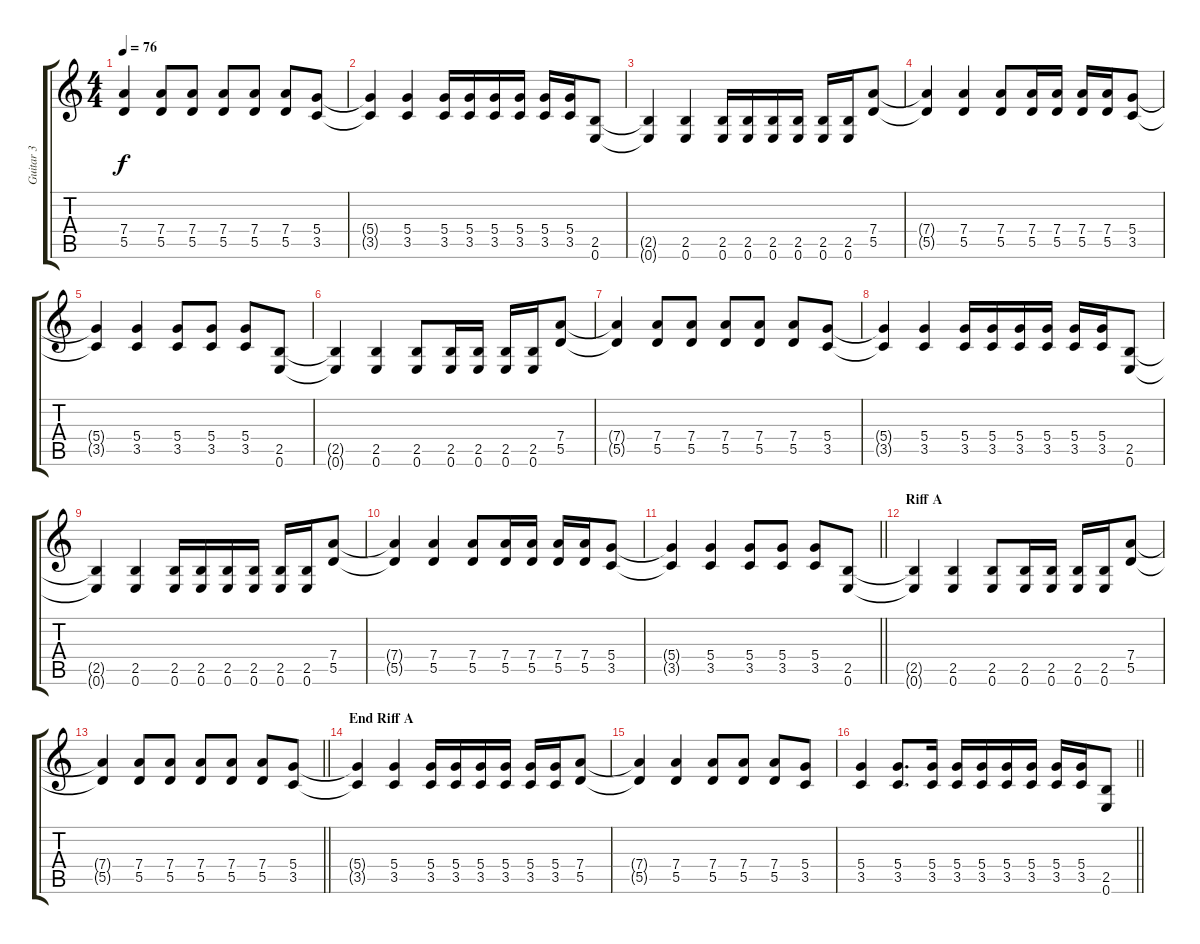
\track ("Guitar 3" "Guitar 3") {instrument distortionguitar}
\staff {score tabs}
\tuning (E4 B3 G3 D3 A2 E2) {hide}
\ts (4 4)
\tempo 76
\clef g2
\ks c
(7.4{t} 5.5{t}).4{dy f} (7.4 5.5).8 (7.4 5.5).8 (7.4 5.5).8 (7.4 5.5).8 (7.4 5.5).8 (5.4 3.5).8 |
(5.4{t} 3.5{t}).4 (5.4 3.5).4 (5.4 3.5).16 (5.4 3.5).16 (5.4 3.5).16 (5.4 3.5).16 (5.4 3.5).16 (5.4 3.5).16 (2.5 0.6).8 |
(2.5{t} 0.6{t}).4 (2.5 0.6).4 (2.5 0.6).16 (2.5 0.6).16 (2.5 0.6).16 (2.5 0.6).16 (2.5 0.6).16 (2.5 0.6).16 (7.4 5.5).8 |
(7.4{t} 5.5{t}).4 (7.4 5.5).4 (7.4 5.5).8 (7.4 5.5).16 (7.4 5.5).16 (7.4 5.5).16 (7.4 5.5).16 (5.4 3.5).8 |
(5.4{t} 3.5{t}).4 (5.4 3.5).4 (5.4 3.5).8 (5.4 3.5).8 (5.4 3.5).8 (2.5 0.6).8 |
(2.5{t} 0.6{t}).4 (2.5 0.6).4 (2.5 0.6).8 (2.5 0.6).16 (2.5 0.6).16 (2.5 0.6).16 (2.5 0.6).16 (7.4 5.5).8 |
(7.4{t} 5.5{t}).4 (7.4 5.5).8 (7.4 5.5).8 (7.4 5.5).8 (7.4 5.5).8 (7.4 5.5).8 (5.4 3.5).8 |
(5.4{t} 3.5{t}).4 (5.4 3.5).4 (5.4 3.5).16 (5.4 3.5).16 (5.4 3.5).16 (5.4 3.5).16 (5.4 3.5).16 (5.4 3.5).16 (2.5 0.6).8 |
(2.5{t} 0.6{t}).4 (2.5 0.6).4 (2.5 0.6).16 (2.5 0.6).16 (2.5 0.6).16 (2.5 0.6).16 (2.5 0.6).16 (2.5 0.6).16 (7.4 5.5).8 |
(7.4{t} 5.5{t}).4 (7.4 5.5).4 (7.4 5.5).8 (7.4 5.5).16 (7.4 5.5).16 (7.4 5.5).16 (7.4 5.5).16 (5.4 3.5).8 |
\barLineRight lightlight
(5.4{t} 3.5{t}).4 (5.4 3.5).4 (5.4 3.5).8 (5.4 3.5).8 (5.4 3.5).8 (2.5 0.6).8 |
\section ("" "Riff A")
(2.5{t} 0.6{t}).4 (2.5 0.6).4 (2.5 0.6).8 (2.5 0.6).16 (2.5 0.6).16 (2.5 0.6).16 (2.5 0.6).16 (7.4 5.5).8 |
\barLineRight lightlight
(7.4{t} 5.5{t}).4 (7.4 5.5).8 (7.4 5.5).8 (7.4 5.5).8 (7.4 5.5).8 (7.4 5.5).8 (5.4 3.5).8 |
\section ("" "End Riff A")
(5.4{t} 3.5{t}).4 (5.4 3.5).4 (5.4 3.5).16 (5.4 3.5).16 (5.4 3.5).16 (5.4 3.5).16 (5.4 3.5).16 (5.4 3.5).16 (7.4 5.5).8 |
(7.4{t} 5.5{t}).4 (7.4 5.5).4 (7.4 5.5).8 (7.4 5.5).8 (7.4 5.5).8 (5.4 3.5).8 |
\barLineRight lightlight
(5.4 3.5).4 (5.4 3.5).8{d} (5.4 3.5).16 (5.4 3.5).16 (5.4 3.5).16 (5.4 3.5).16 (5.4 3.5).16 (5.4 3.5).16 (5.4 3.5).16 (2.5 0.6).8
